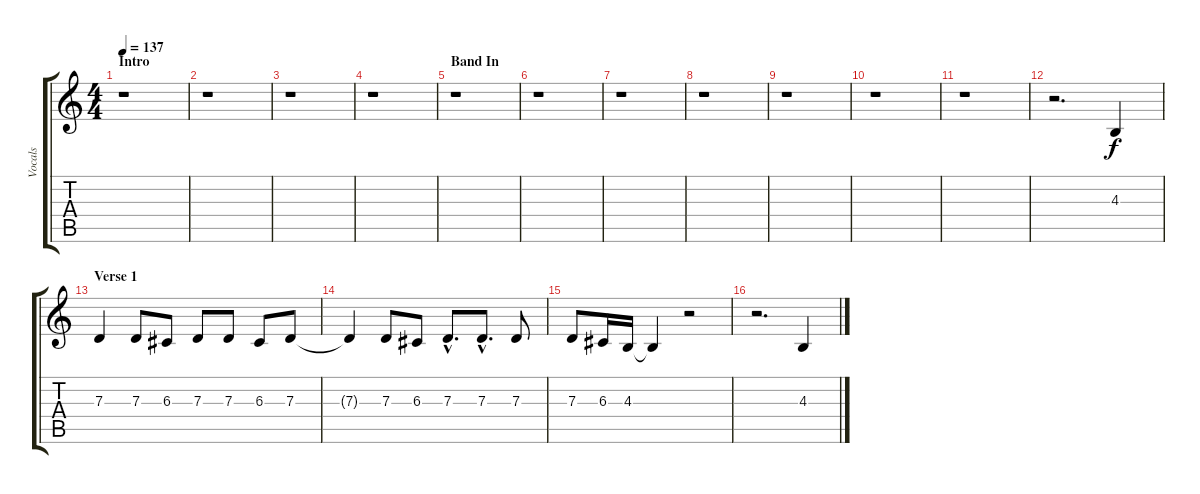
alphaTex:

\track ("Vocals" "Vocals") {instrument baritonesax}
\staff {score tabs}
\tuning (E4 B3 G3 D3 A2 E2) {hide}
\ts (4 4)
\section ("" "Intro")
\tempo 137
\clef g2
\ks c
r.1{dy f instrument baritonesax} |
r.1 |
r.1 |
r.1 |
\section ("" "Band In")
r.1 |
r.1 |
r.1 |
r.1 |
r.1 |
r.1 |
r.1 |
r.2{d} 4.3.4 |
\section ("" "Verse 1")
7.3.4 7.3.8 6.3.8 7.3.8 7.3.8 6.3.8 7.3.8 |
7.3{t}.4 7.3.8 6.3.8 7.3{hac}.8{d} 7.3{hac}.8{d} 7.3.8 |
7.3.8 6.3.16 4.3.16 4.3{t}.4 r.2 |
r.2{d} 4.3.4
